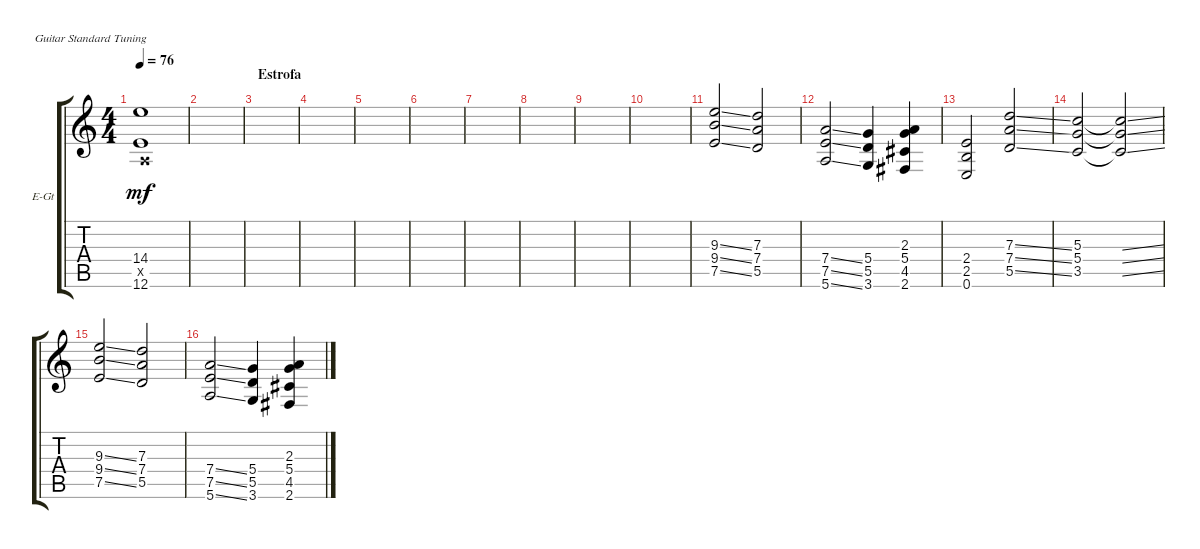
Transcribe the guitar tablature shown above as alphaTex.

\defaultSystemsLayout 4
\bracketExtendMode groupsimilarinstruments
\firstSystemTrackNameOrientation horizontal
\otherSystemsTrackNameOrientation horizontal
\track ("Synyster (Rhythm Guitar)" "E-Gt") {instrument distortionguitar}
\staff {score tabs}
\tuning (E4 B3 G3 D3 A2 E2)
\ts (4 4)
\tempo 76
\clef g2
\ks c
(12.6 0.5{x} 14.4).1{dy mf} |
|
\section ("" "Estrofa")
|
|
|
|
|
|
|
|
(7.5{ss} 9.4{ss} 9.3{ss}).2 (5.5 7.4 7.3).2 |
(5.6{ss} 7.5{ss} 7.4{ss}).2 (3.6 5.5 5.4).4 (2.6 4.5 5.4 2.3).4 |
(2.4 2.5 0.6).2 (5.5{ss} 7.4{ss} 7.3{ss}).2 |
(3.5 5.4 5.3).2 (3.5{ss t} 5.4{ss t} 5.3{ss t}).2 |
(7.5{ss} 9.4{ss} 9.3{ss}).2 (5.5 7.4 7.3).2 |
(5.6{ss} 7.5{ss} 7.4{ss}).2 (3.6 5.5 5.4).4 (2.6 4.5 5.4 2.3).4
